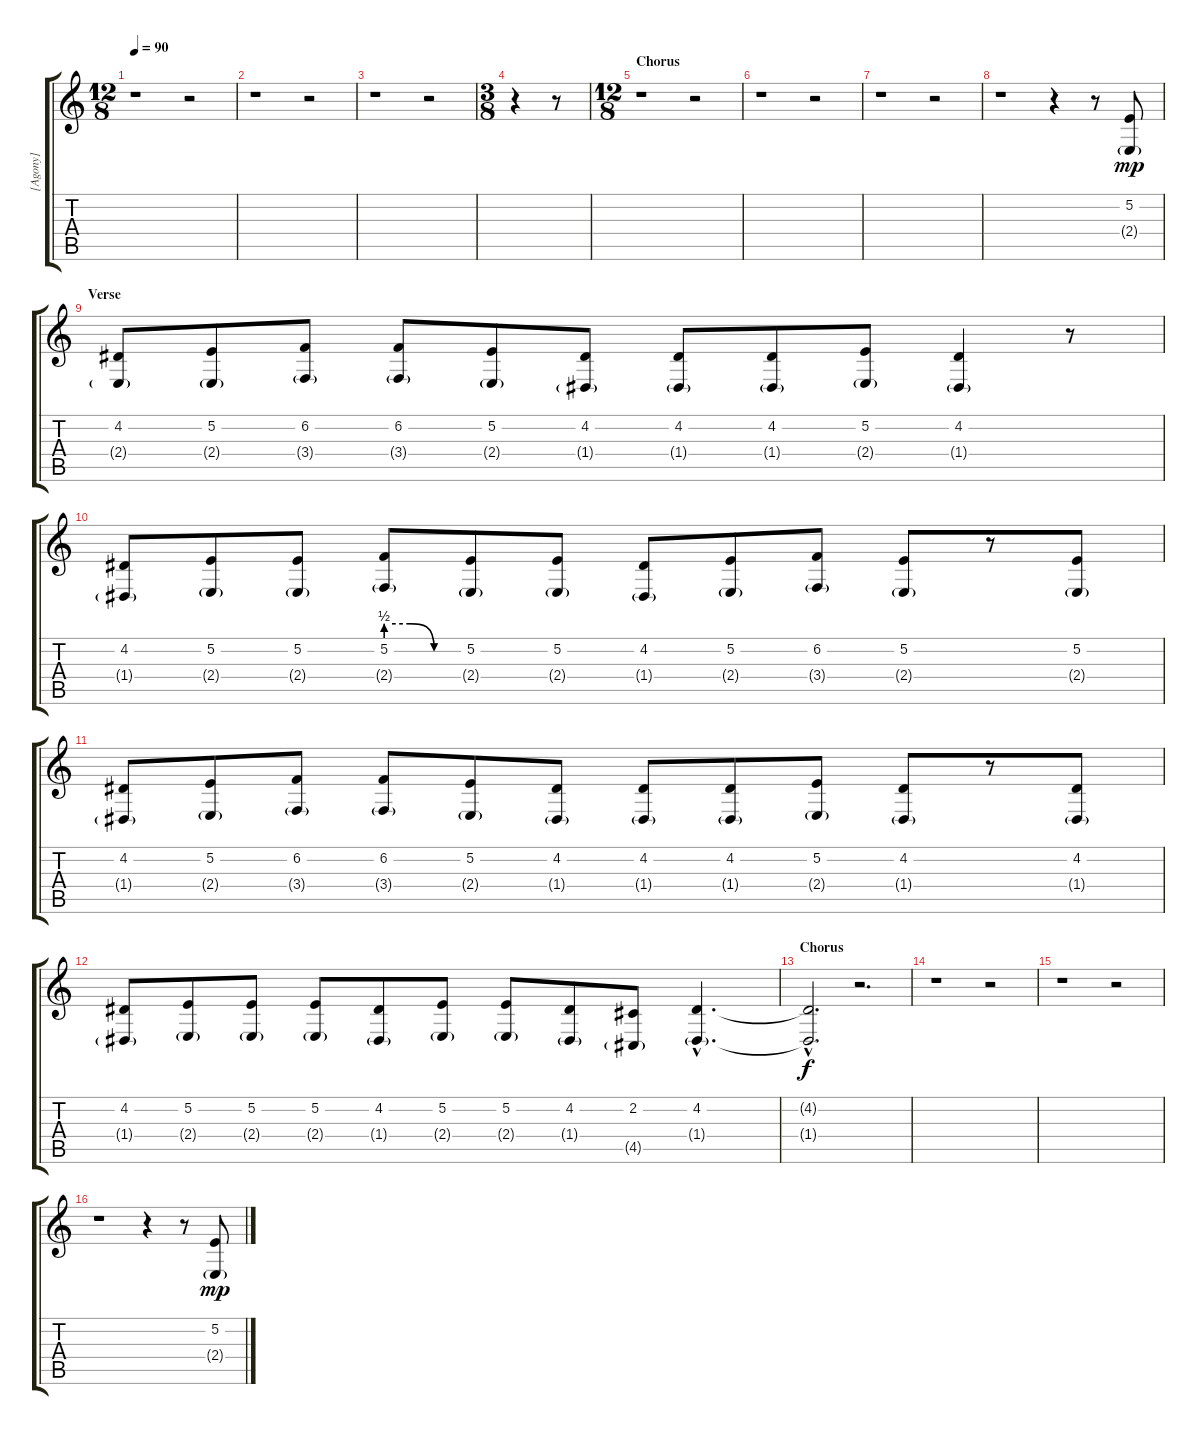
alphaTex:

\track ("[Agony]" "[Agony]") {instrument baritonesax}
\staff {score tabs}
\tuning (E4 B3 G3 D3 A2 E2) {hide}
\ts (12 8)
\tempo 90
\clef g2
\ks c
r.1{dy f} r.2 |
r.1 r.2 |
r.1 r.2 |
\ts (3 8)
r.4 r.8 |
\ts (12 8)
\section ("" "Chorus")
r.1 r.2 |
r.1 r.2 |
r.1 r.2 |
r.1 r.4 r.8 (5.2 2.4{g}).8{dy mp} |
\section ("" "Verse")
(4.2 2.4{g}).8 (5.2 2.4{g}).8 (6.2 3.4{g}).8 (6.2 3.4{g}).8 (5.2 2.4{g}).8 (4.2 1.4{g}).8 (4.2 1.4{g}).8 (4.2 1.4{g}).8 (5.2 2.4{g}).8 (4.2 1.4{g}).4 r.8 |
(4.2 1.4{g}).8 (5.2 2.4{g}).8 (5.2 2.4{g}).8 (5.2{be (custom 0 2 20 2 40 0 60 0)} 2.4{be (custom 0 2 20 2 40 0 60 0) g}).8 (5.2 2.4{g}).8 (5.2 2.4{g}).8 (4.2 1.4{g}).8 (5.2 2.4{g}).8 (6.2 3.4{g}).8 (5.2 2.4{g}).8 r.8 (5.2 2.4{g}).8 |
(4.2 1.4{g}).8 (5.2 2.4{g}).8 (6.2 3.4{g}).8 (6.2 3.4{g}).8 (5.2 2.4{g}).8 (4.2 1.4{g}).8 (4.2 1.4{g}).8 (4.2 1.4{g}).8 (5.2 2.4{g}).8 (4.2 1.4{g}).8 r.8 (4.2 1.4{g}).8 |
(4.2 1.4{g}).8 (5.2 2.4{g}).8 (5.2 2.4{g}).8 (5.2 2.4{g}).8 (4.2 1.4{g}).8 (5.2 2.4{g}).8 (5.2 2.4{g}).8 (4.2 1.4{g}).8 (2.2 4.5{g}).8 (4.2{hac} 1.4{g hac}).4{d} |
\section ("" "Chorus")
(4.2{hac t} 1.4{hac t}).2{d dy f} r.2{d} |
r.1 r.2 |
r.1 r.2 |
r.1 r.4 r.8 (5.2 2.4{g}).8{dy mp}
